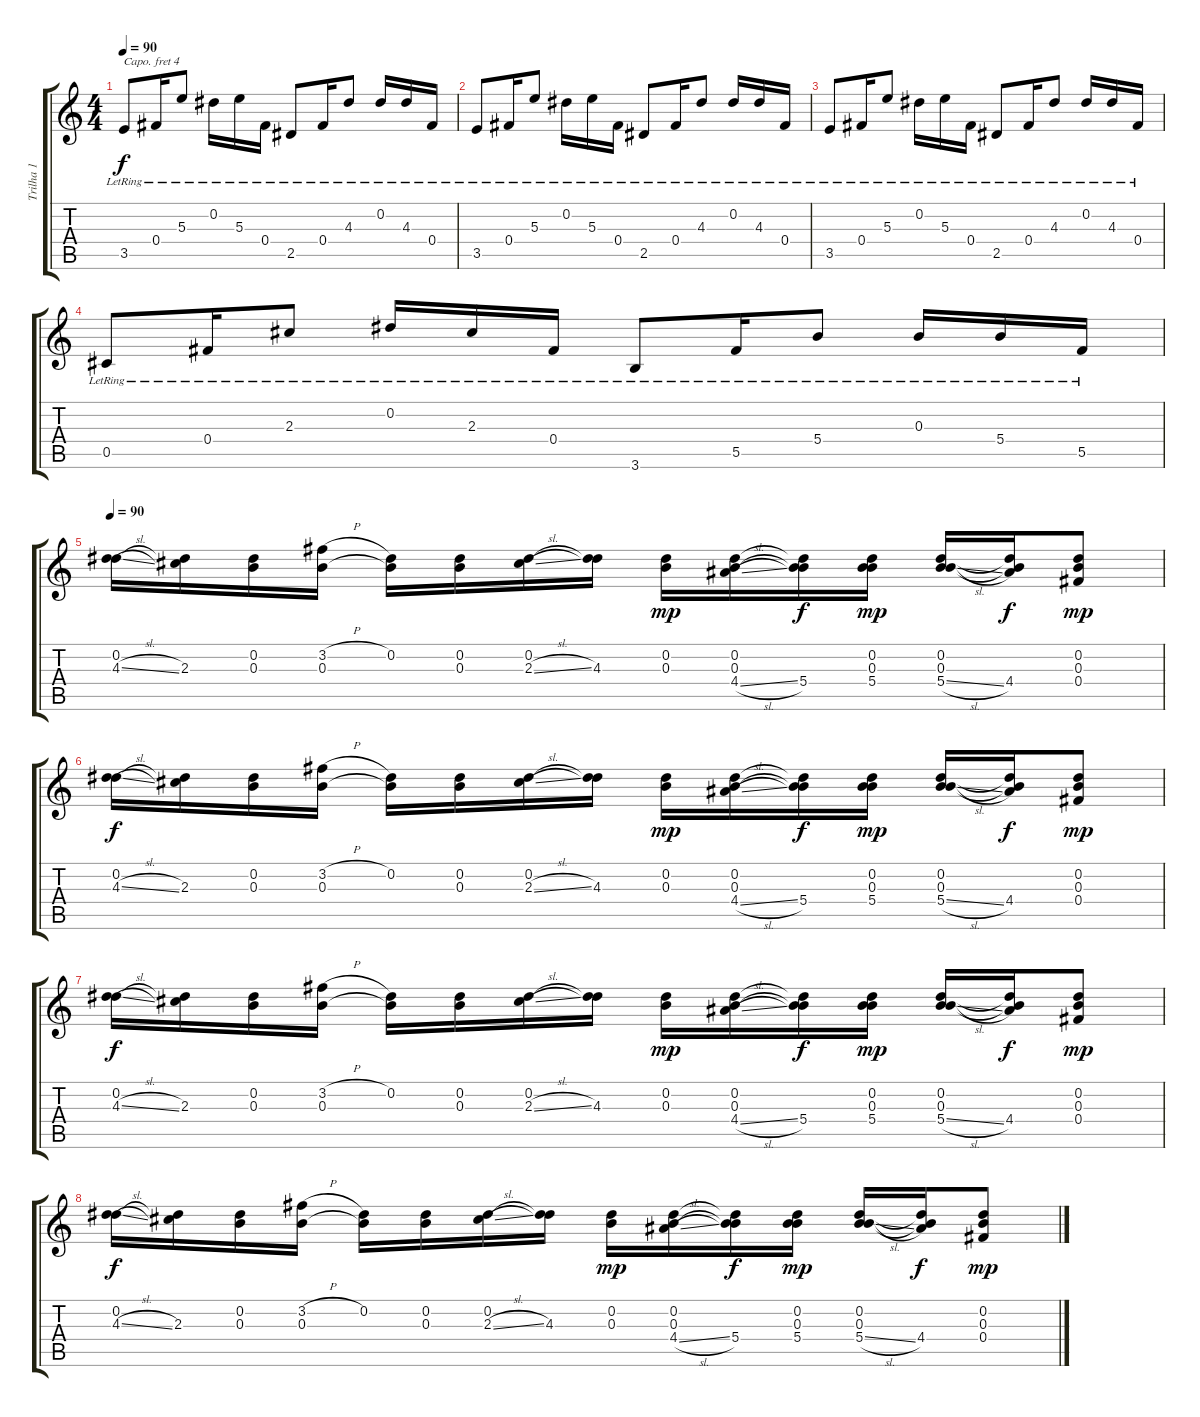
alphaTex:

\track ("Trilha 1" "Trilha 1") {instrument acousticguitarsteel}
\staff {score tabs}
\capo 4
\tuning (E4 B3 G3 D3 A2 E2) {hide}
\ts (4 4)
\tempo 90
\clef g2
\ks c
3.5{lr}.8{dy f} 0.4{lr}.16 5.3{lr}.8 0.2{lr}.16 5.3{lr}.16 0.4{lr}.16 2.5{lr}.8 0.4{lr}.16 4.3{lr}.8 0.2{lr}.16 4.3{lr}.16 0.4{lr}.16 |
3.5{lr}.8 0.4{lr}.16 5.3{lr}.8 0.2{lr}.16 5.3{lr}.16 0.4{lr}.16 2.5{lr}.8 0.4{lr}.16 4.3{lr}.8 0.2{lr}.16 4.3{lr}.16 0.4{lr}.16 |
3.5{lr}.8 0.4{lr}.16 5.3{lr}.8 0.2{lr}.16 5.3{lr}.16 0.4{lr}.16 2.5{lr}.8 0.4{lr}.16 4.3{lr}.8 0.2{lr}.16 4.3{lr}.16 0.4{lr}.16 |
0.5{lr}.8 0.4{lr}.16 2.3{lr}.8 0.2{lr}.16 2.3{lr}.16 0.4{lr}.16 3.6{lr}.8 5.5{lr}.16 5.4{lr}.8 0.3{lr}.16 5.4{lr}.16 5.5{lr}.16 |
\tempo 90
(0.2 4.3{sl}).16 (0.2{t} 2.3).16 (0.2 0.3).16 (3.2{h} 0.3).16 (0.2 0.3{t}).16 (0.2 0.3).16 (0.2 2.3{sl}).16 (0.2{t} 4.3).16 (0.2 0.3).16{dy mp} (0.2 0.3 4.4{sl}).16 (0.2{t} 0.3{t} 5.4).16{dy f} (0.2 0.3 5.4).16{dy mp} (0.2 0.3 5.4{sl}).16 (0.2{t} 0.3{t} 4.4).16{dy f} (0.2 0.3 0.4).8{dy mp} |
(0.2 4.3{sl}).16{dy f} (0.2{t} 2.3).16 (0.2 0.3).16 (3.2{h} 0.3).16 (0.2 0.3{t}).16 (0.2 0.3).16 (0.2 2.3{sl}).16 (0.2{t} 4.3).16 (0.2 0.3).16{dy mp} (0.2 0.3 4.4{sl}).16 (0.2{t} 0.3{t} 5.4).16{dy f} (0.2 0.3 5.4).16{dy mp} (0.2 0.3 5.4{sl}).16 (0.2{t} 0.3{t} 4.4).16{dy f} (0.2 0.3 0.4).8{dy mp} |
(0.2 4.3{sl}).16{dy f} (0.2{t} 2.3).16 (0.2 0.3).16 (3.2{h} 0.3).16 (0.2 0.3{t}).16 (0.2 0.3).16 (0.2 2.3{sl}).16 (0.2{t} 4.3).16 (0.2 0.3).16{dy mp} (0.2 0.3 4.4{sl}).16 (0.2{t} 0.3{t} 5.4).16{dy f} (0.2 0.3 5.4).16{dy mp} (0.2 0.3 5.4{sl}).16 (0.2{t} 0.3{t} 4.4).16{dy f} (0.2 0.3 0.4).8{dy mp} |
(0.2 4.3{sl}).16{dy f} (0.2{t} 2.3).16 (0.2 0.3).16 (3.2{h} 0.3).16 (0.2 0.3{t}).16 (0.2 0.3).16 (0.2 2.3{sl}).16 (0.2{t} 4.3).16 (0.2 0.3).16{dy mp} (0.2 0.3 4.4{sl}).16 (0.2{t} 0.3{t} 5.4).16{dy f} (0.2 0.3 5.4).16{dy mp} (0.2 0.3 5.4{sl}).16 (0.2{t} 0.3{t} 4.4).16{dy f} (0.2 0.3 0.4).8{dy mp}
